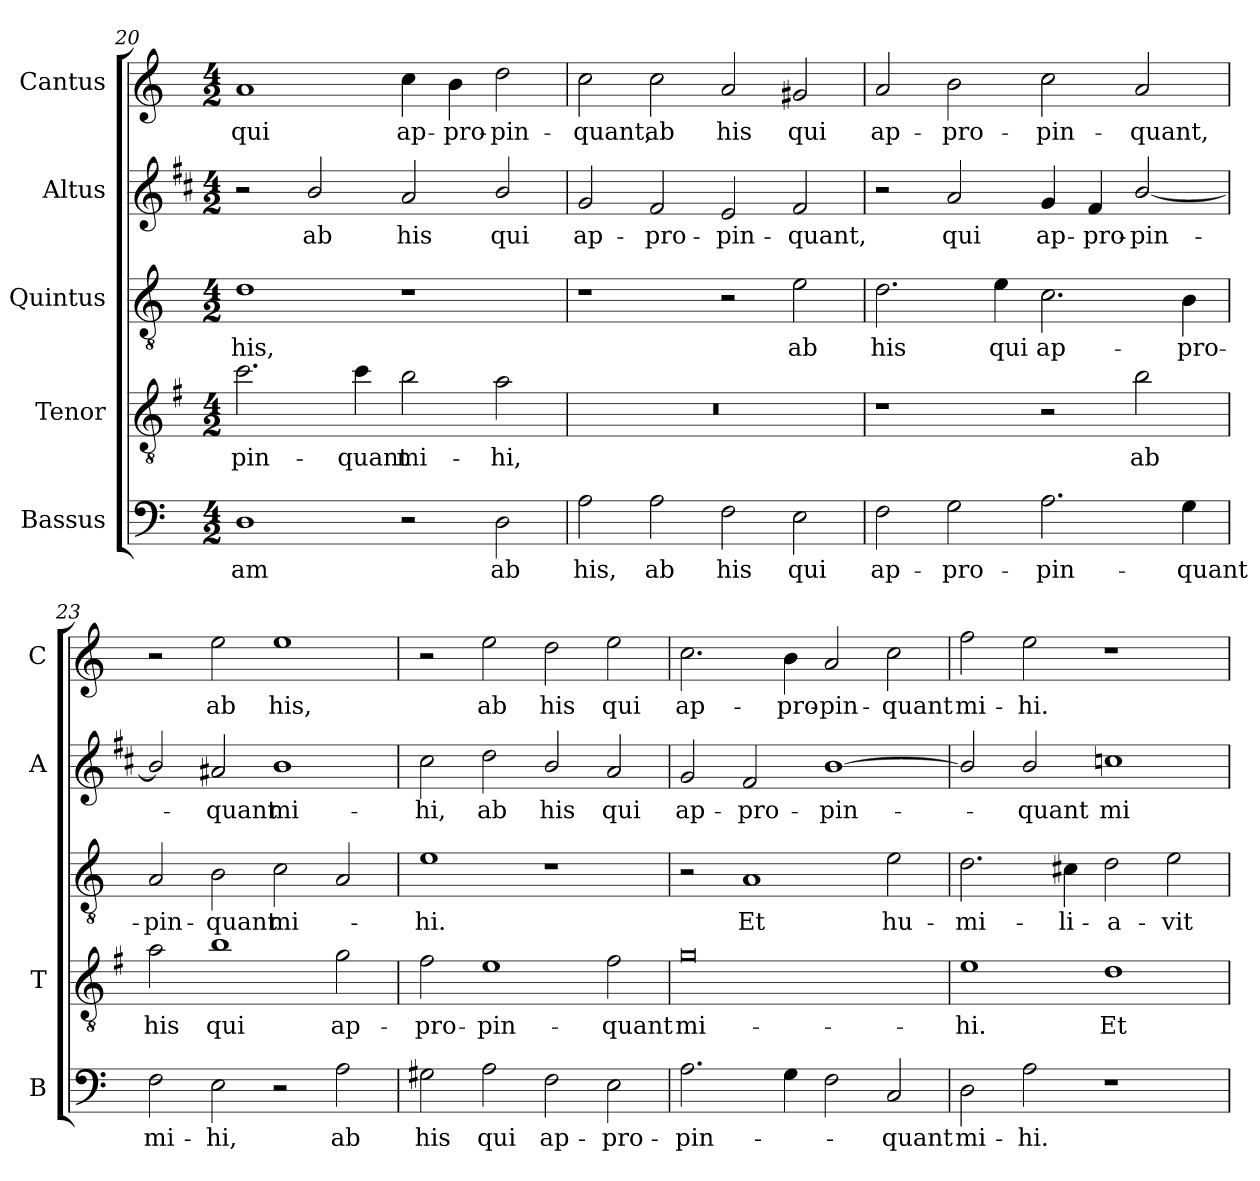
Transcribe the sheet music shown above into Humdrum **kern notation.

**kern	**text	**kern	**text	**kern	**text	**kern	**text	**kern	**text
*part5	*part5	*part4	*part4	*part3	*part3	*part2	*part2	*part1	*part1
*staff5	*staff5	*staff4	*staff4	*staff3	*staff3	*staff2	*staff2	*staff1	*staff1
*I"Bassus	*	*I"Tenor	*	*I"Quintus	*	*I"Altus	*	*I"Cantus	*
*I'B	*	*I'T	*	*	*	*I'A	*	*I'C	*
*clefF4	*	*clefGv2	*	*clefGv2	*	*clefG2	*	*clefG2	*
*	*	*ITrd4c7	*	*	*	*ITrd1c2	*	*	*
*k[]	*	*k[]	*	*k[]	*	*k[]	*	*k[]	*
*C:	*	*C:	*	*C:	*	*C:	*	*C:	*
*M4/2	*	*M4/2	*	*M4/2	*	*M4/2	*	*M4/2	*
=20	=20	=20	=20	=20	=20	=20	=20	=20	=20
!	!LO:LY:b	!	!LO:LY:b	!	!LO:LY:b	!	!	!	!LO:LY:b
1D	-am	2.f\	-pin-	1d	his,	2r	.	1a	qui
!	!	!	!	!	!	!	!LO:LY:b	!	!
.	.	.	.	.	.	2a/	ab	.	.
!	!	!	!LO:LY:b	!	!	!	!	!	!
.	.	4f\	-quant	.	.	.	.	.	.
!	!	!	!LO:LY:b	!	!	!	!LO:LY:b	!	!LO:LY:b
2r	.	2e\	mi-	1r	.	2g/	his	4cc\	ap-
!	!	!	!	!	!	!	!	!	!LO:LY:b
.	.	.	.	.	.	.	.	4b\	-pro-
!	!LO:LY:b	!	!LO:LY:b	!	!	!	!LO:LY:b	!	!LO:LY:b
2D\	ab	2d\	-hi,	.	.	2a/	qui	2dd\	-pin-
=21	=21	=21	=21	=21	=21	=21	=21	=21	=21
!	!LO:LY:b	!	!	!	!	!	!LO:LY:b	!	!LO:LY:b
2A\	his,	0r	.	1r	.	2f/	ap-	2cc\	-quant,
!	!LO:LY:b	!	!	!	!	!	!LO:LY:b	!	!LO:LY:b
2A\	ab	.	.	.	.	2e/	-pro-	2cc\	ab
!	!LO:LY:b	!	!	!	!	!	!LO:LY:b	!	!LO:LY:b
2F\	his	.	.	2r	.	2d/	-pin-	2a/	his
!	!LO:LY:b	!	!	!	!LO:LY:b	!	!LO:LY:b	!	!LO:LY:b
2E\	qui	.	.	2e\	ab	2e/	-quant,	2g#X/	qui
=22	=22	=22	=22	=22	=22	=22	=22	=22	=22
!	!LO:LY:b	!	!	!	!LO:LY:b	!	!	!	!LO:LY:b
2F\	ap-	1r	.	2.d\	his	2r	.	2a/	ap-
!	!LO:LY:b	!	!	!	!	!	!LO:LY:b	!	!LO:LY:b
2G\	-pro-	.	.	.	.	2g/	qui	2b\	-pro-
!	!	!	!	!	!LO:LY:b	!	!	!	!
.	.	.	.	4e\	qui	.	.	.	.
!	!LO:LY:b	!	!	!	!LO:LY:b	!	!LO:LY:b	!	!LO:LY:b
2.A\	-pin-	2r	.	2.c\	ap-	4f/	ap-	2cc\	-pin-
!	!	!	!	!	!	!	!LO:LY:b	!	!
.	.	.	.	.	.	4e/	-pro-	.	.
!	!	!	!LO:LY:b	!	!	!	!LO:LY:b	!	!LO:LY:b
.	.	2e\	ab	.	.	[2a/	-pin-	2a/	-quant,
!	!LO:LY:b	!	!	!	!LO:LY:b	!	!	!	!
4G\	-quant	.	.	4B\	-pro-	.	.	.	.
=23	=23	=23	=23	=23	=23	=23	=23	=23	=23
!	!LO:LY:b	!	!LO:LY:b	!	!LO:LY:b	!	!	!	!
2F\	mi-	2d\	his	2A/	-pin-	2a/]	.	2r	.
!	!LO:LY:b	!	!LO:LY:b	!	!LO:LY:b	!	!LO:LY:b	!	!LO:LY:b
2E\	-hi,	1e	qui	2B\	-quant	2g#X/	-quant	2ee\	ab
!	!	!	!	!	!LO:LY:b	!	!LO:LY:b	!	!LO:LY:b
2r	.	.	.	2c\	mi-	1a	mi-	1ee	his,
!	!LO:LY:b	!	!LO:LY:b	!	!	!	!	!	!
2A\	ab	2c\	ap-	2A/	.	.	.	.	.
!!LO:LB:g=z
=24	=24	=24	=24	=24	=24	=24	=24	=24	=24
!	!LO:LY:b	!	!LO:LY:b	!	!LO:LY:b	!	!LO:LY:b	!	!
2G#X\	his	2B\	-pro-	1e	-hi.	2b\	-hi,	2r	.
!	!LO:LY:b	!	!LO:LY:b	!	!	!	!LO:LY:b	!	!LO:LY:b
2A\	qui	1A	-pin-	.	.	2cc\	ab	2ee\	ab
!	!LO:LY:b	!	!	!	!	!	!LO:LY:b	!	!LO:LY:b
2F\	ap-	.	.	1r	.	2a/	his	2dd\	his
!	!LO:LY:b	!	!LO:LY:b	!	!	!	!LO:LY:b	!	!LO:LY:b
2E\	-pro-	2B\	-quant	.	.	2g/	qui	2ee\	qui
=25	=25	=25	=25	=25	=25	=25	=25	=25	=25
!	!LO:LY:b	!	!LO:LY:b	!	!	!	!LO:LY:b	!	!LO:LY:b
2.A\	-pin-	0c	mi-	2r	.	2f/	ap-	2.cc\	ap-
!	!	!	!	!	!LO:LY:b	!	!LO:LY:b	!	!
.	.	.	.	1A	Et	2e/	-pro-	.	.
!	!	!	!	!	!	!	!	!	!LO:LY:b
4G\	.	.	.	.	.	.	.	4b\	-pro-
!	!	!	!	!	!	!	!LO:LY:b	!	!LO:LY:b
2F\	.	.	.	.	.	[1a	-pin-	2a/	-pin-
!	!LO:LY:b	!	!	!	!LO:LY:b	!	!	!	!LO:LY:b
2C/	-quant	.	.	2e\	hu-	.	.	2cc\	-quant
=26	=26	=26	=26	=26	=26	=26	=26	=26	=26
!	!LO:LY:b	!	!LO:LY:b	!	!LO:LY:b	!	!	!	!LO:LY:b
2D\	mi-	1A	-hi.	2.d\	-mi-	2a/]	.	2ff\	mi-
!	!LO:LY:b	!	!	!	!	!	!LO:LY:b	!	!LO:LY:b
2A\	-hi.	.	.	.	.	2a/	-quant	2ee\	-hi.
!	!	!	!	!	!LO:LY:b	!	!	!	!
.	.	.	.	4c#X\	-li-	.	.	.	.
!	!	!	!LO:LY:b	!	!LO:LY:b	!	!LO:LY:b	!	!
1r	.	1G	Et	2d\	-a-	1b-X	mi-	1r	.
!	!	!	!	!	!LO:LY:b	!	!	!	!
.	.	.	.	2e\	-vit	.	.	.	.
=	=	=	=	=	=	=	=	=	=
*-	*-	*-	*-	*-	*-	*-	*-	*-	*-
